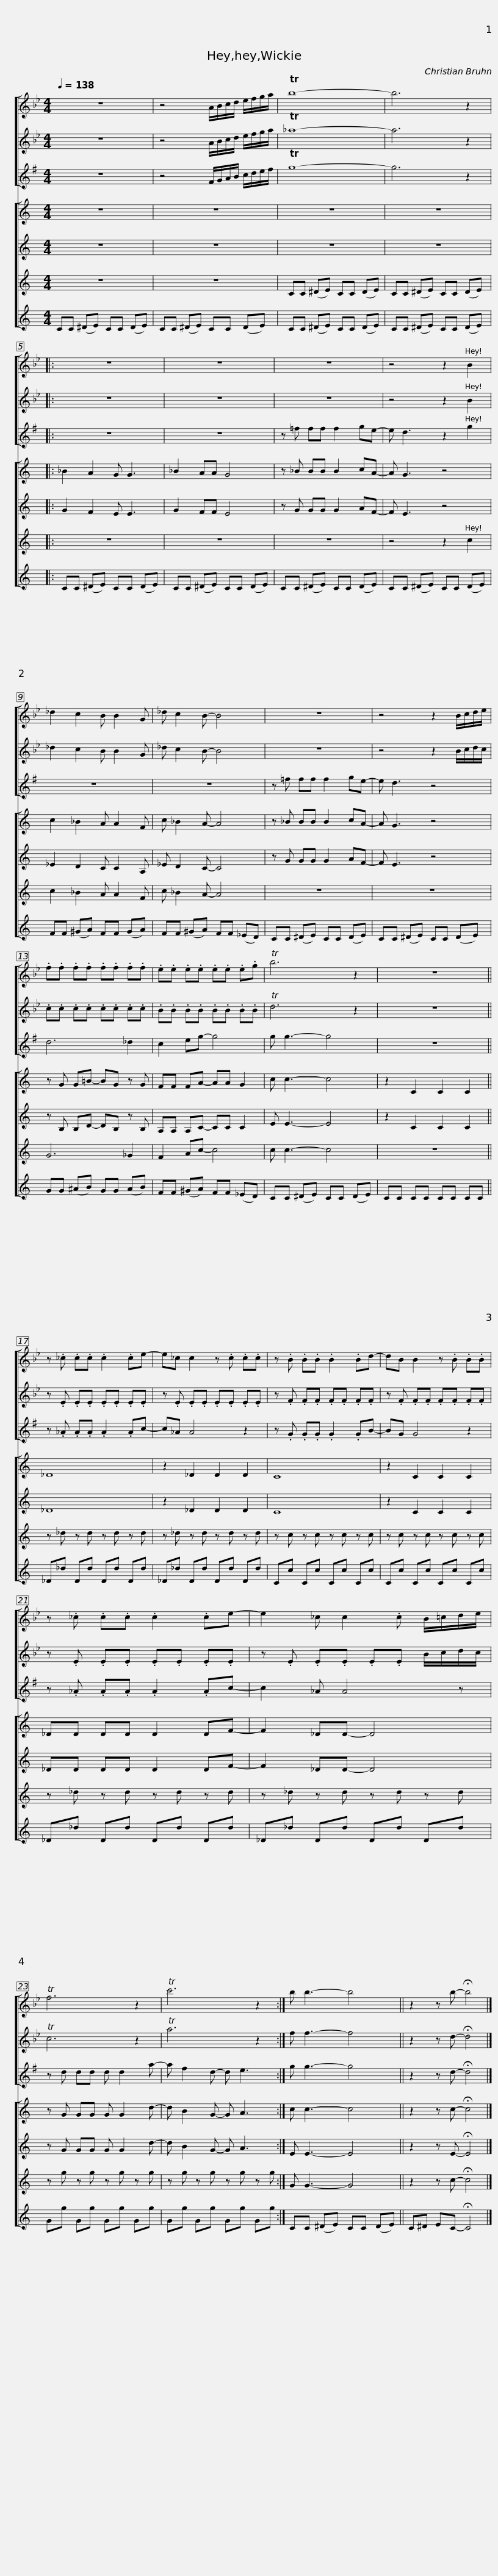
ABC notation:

X:1
%%score [ 1 2 3 ] [ 4 5 6 7 ]
L:1/8
Q:1/4=138
M:4/4
I:linebreak $
K:Bb
V:1 treble
V:2 treble
V:3 treble transpose=-9
V:4 treble transpose=-2
V:5 treble transpose=-2
V:6 treble transpose=-14
V:7 treble transpose=-14
V:1
 z8 | z4 A/B/c/d/ e/f/g/a/ | Tb8- | b6 z2 |:$ z8 | %5
 z8 | z8 | z4 z2 B2 |$ _d2 c2 B B2 G | _d c2 B- B4 | %10
 z8 | z4 z2 B/c/d/e/ |$ .f.f .f.f .f.f .f.f | .e.e .e.e .e.e .e.g | Tb6 z2 | %15
 z8 ||$ z ._c .c.c .c2 .ce- | e_c c2 z .c .c.c | z .B .B.B .B2 .Bd- | dB B2 z .B .B.B | %20
 z ._c .c.c .c2 .ce- |$ e2 _c c2 .c B/=c/d/e/ | Tf6 z2 | Tc'6 z2 :| b b3- b4 || %25
 z2 z b- !fermata!b4 |] %26
V:2
 z8 | z4 A/B/c/d/ e/f/g/a/ | T_a8- | a6 z2 |:$ z8 | %5
 z8 | z8 | z4 z2 B2 |$ _d2 c2 B B2 G | _d c2 B- B4 | %10
 z8 | z4 z2 B/c/d/c/ |$ .c.c .c.c .c.c .c.c | .B.B .B.B .B.B .B.B | Td6 z2 | %15
 z8 ||$ z .E .E.E .E.E .E.E | z .E .E.E .E.E .E.E | z .F .F.F .F.F .F.F | z .F .F.F .F.F .F.F | %20
 z .E .E.E .E.E .E.E |$ z .E .E.E .E.E B/c/d/c/ | Tc6 z2 | Ta6 z2 :| f f3- f4 || %25
 z2 z d- !fermata!d4 |] %26
V:3
[K:G] z8 | z4 F/G/A/B/ c/d/e/f/ | Tg8- | g6 z2 |:$ z8 | %5
 z8 | z =f ff f2 ge- | e d3 z2 g2 |$ z8 | z8 | %10
 z =f ff f2 ge- | e d3 z4 |$ d6 _d2 | c2 eg- g4 | g g3- g4 | %15
 z8 ||$ z ._A .A.A .A2 .Ac- | c_A A4 z2 | z .G .G.G .G2 .GB- | BG G4 z2 | %20
 z ._A .A.A .A2 .Ac- |$ c2 _A A4 z | z d dd d d2 a- | a f2 d- d e3 :| g g3- g4 || %25
 z2 z d- !fermata!d4 |] %26
V:4
[K:C] z8 | z8 | z8 | z8 |:$ _B2 A2 G G3 | %5
 _B2 AA G4 | z _B BB B2 cA- | A G3 z4 |$ c2 _B2 A A2 F | c _B2 A- A4 | %10
 z _B BB B2 cA- | A G3 z4 |$ z G G=B- BG z G | FF FA- AA G2 | c c3- c4 | %15
 z2 C2 C2 C2 ||$ _D8 | z2 _D2 D2 D2 | C8 | z2 C2 C2 C2 | %20
 _DD DD D2 DF- |$ F2 _DD- D4 | z G GG G G2 d- | d B2 G- G A3 :| c c3- c4 || %25
 z2 z c- !fermata!c4 |] %26
V:5
[K:C] z8 | z8 | z8 | z8 |:$ G2 F2 E E3 | %5
 G2 FF E4 | z G GG G2 AF- | F E3 z4 |$ _E2 D2 C C2 A, | _E D2 C- C4 | %10
 z G GG G2 AF- | F E3 z4 |$ z B, B,D- DB, z B, | A,A, A,C- CC C2 | E E3- E4 | %15
 z2 C2 C2 C2 ||$ _D8 | z2 _D2 D2 D2 | C8 | z2 C2 C2 C2 | %20
 _DD DD D2 DF- |$ F2 _DD- D4 | z G GG G G2 d- | d B2 G- G A3 :| E E3- E4 || %25
 z2 z E- !fermata!E4 |] %26
V:6
[K:C] z8 | z8 | CC (^DE) CC (DE) | CC (^DE) CC (DE) |:$ z8 | %5
 z8 | z8 | z4 z2 c2 |$ c2 _B2 A A2 F | c _B2 A- A4 | %10
 z8 | z8 |$ G6 _G2 | F2 Ac- c4 | c c3- c4 | %15
 z8 ||$ z _d z d z d z d | z _d z d z d z d | z c z c z c z c | z c z c z c z c | %20
 z _d z d z d z d |$ z _d z d z d z d | z g z g z g z g | z g z g z g z g :| G G3- G4 || %25
 z2 z c- !fermata!c4 |] %26
V:7
[K:C] CC (^DE) CC (DE) | CC (^DE) CC (DE) | CC (^DE) CC (DE) | CC (^DE) CC (DE) |:$ CC (^DE) CC (DE) | %5
 CC (^DE) CC (DE) | CC (^DE) CC (DE) | CC (^DE) CC (DE) |$ FF (^GA) FF (GA) | FF (^GA) FF (_ED) | %10
 CC (^DE) CC (DE) | CC (^DE) CC (DE) |$ GG (^AB) GG (AB) | FF (^GA) FF (_ED) | CC (^DE) CC (DE) | %15
 CC CC CC CC ||$ _D_d Dd Dd Dd | _D_d Dd Dd Dd | Cc Cc Cc Cc | Cc Cc Cc Cc | %20
 _D_d Dd Dd Dd |$ _D_d Dd Dd Dd | Gg Gg Gg Gg | Gg Gg Gg Gg :| CC (^DE) CC (DE) || %25
 C^D EC- !fermata!C4 |] %26
